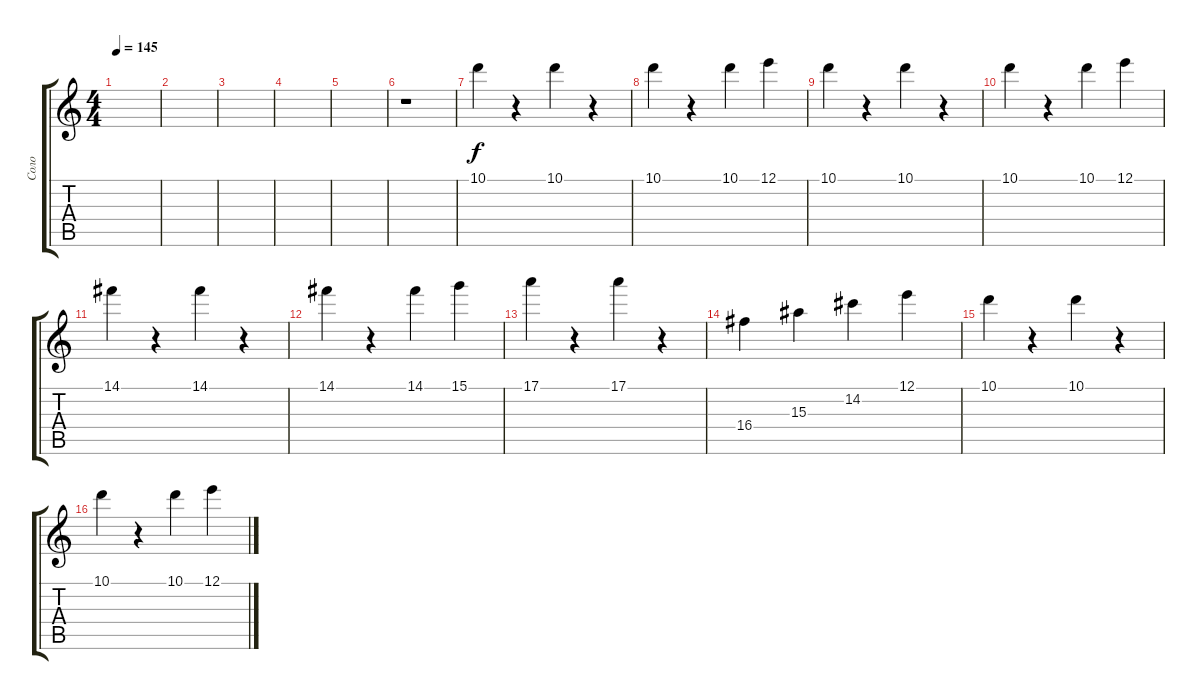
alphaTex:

\track ("Соло" "Соло") {instrument distortionguitar}
\staff {score tabs}
\tuning (E4 B3 G3 D3 A2 E2) {hide}
\ts (4 4)
\tempo 145
\clef g2
\ks c
|
|
|
|
|
r.1 |
10.1.4 r.4 10.1.4 r.4 |
10.1.4 r.4 10.1.4 12.1.4 |
10.1.4 r.4 10.1.4 r.4 |
10.1.4 r.4 10.1.4 12.1.4 |
14.1.4 r.4 14.1.4 r.4 |
14.1.4 r.4 14.1.4 15.1.4 |
17.1.4 r.4 17.1.4 r.4 |
16.4.4 15.3.4 14.2.4 12.1.4 |
10.1.4 r.4 10.1.4 r.4 |
10.1.4 r.4 10.1.4 12.1.4
